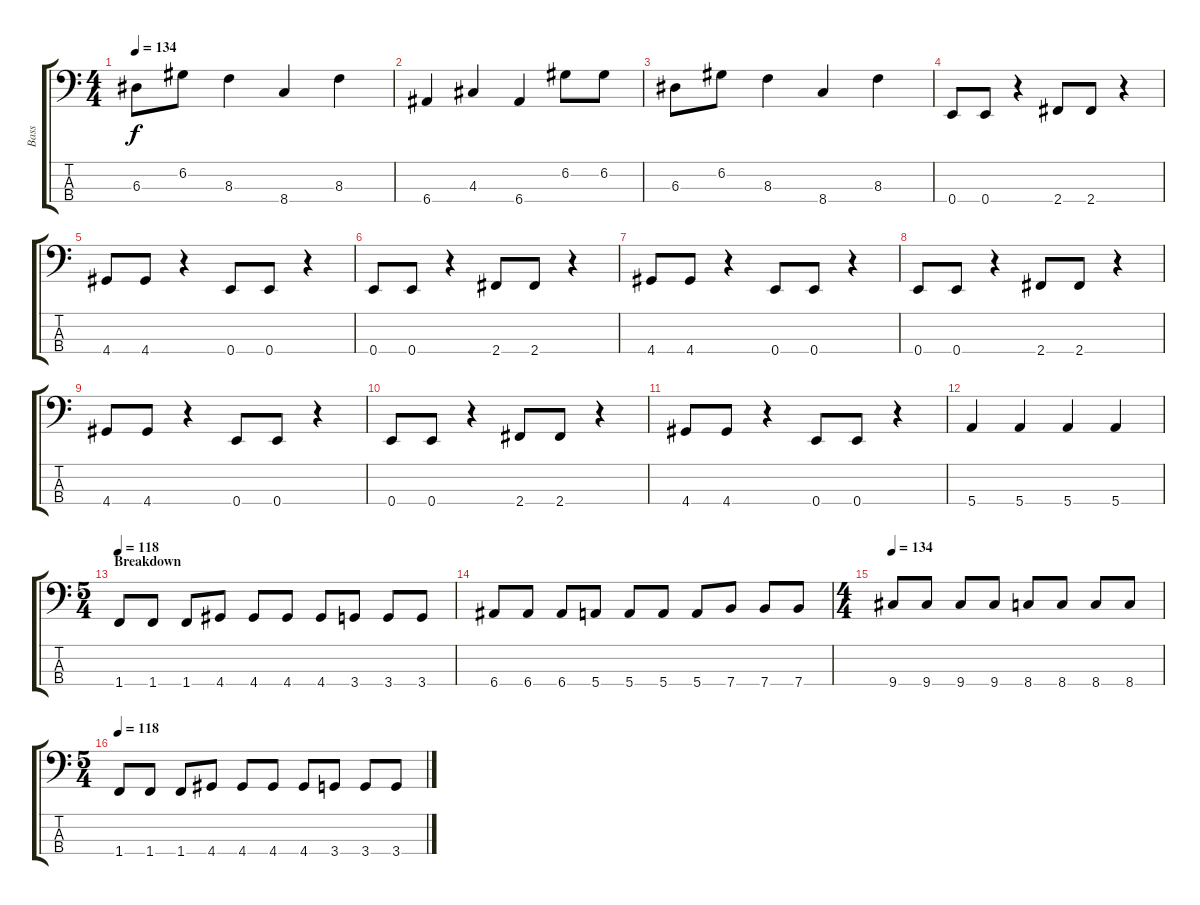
\track ("Bass" "Bass") {instrument electricbasspick}
\staff {score tabs}
\tuning (G2 D2 A1 E1) {hide}
\ts (4 4)
\tempo 134
\clef f4
\ks c
6.3.8{dy f} 6.2.8 8.3.4 8.4.4 8.3.4 |
6.4.4 4.3.4 6.4.4 6.2.8 6.2.8 |
6.3.8 6.2.8 8.3.4 8.4.4 8.3.4 |
0.4.8 0.4.8 r.4 2.4.8 2.4.8 r.4 |
4.4.8 4.4.8 r.4 0.4.8 0.4.8 r.4 |
0.4.8 0.4.8 r.4 2.4.8 2.4.8 r.4 |
4.4.8 4.4.8 r.4 0.4.8 0.4.8 r.4 |
0.4.8 0.4.8 r.4 2.4.8 2.4.8 r.4 |
4.4.8 4.4.8 r.4 0.4.8 0.4.8 r.4 |
0.4.8 0.4.8 r.4 2.4.8 2.4.8 r.4 |
4.4.8 4.4.8 r.4 0.4.8 0.4.8 r.4 |
5.4.4 5.4.4 5.4.4 5.4.4 |
\ts (5 4)
\section ("" "Breakdown")
\tempo 118
1.4.8 1.4.8 1.4.8 4.4.8 4.4.8 4.4.8 4.4.8 3.4.8 3.4.8 3.4.8 |
6.4.8 6.4.8 6.4.8 5.4.8 5.4.8 5.4.8 5.4.8 7.4.8 7.4.8 7.4.8 |
\ts (4 4)
\tempo 134
9.4.8 9.4.8 9.4.8 9.4.8 8.4.8 8.4.8 8.4.8 8.4.8 |
\ts (5 4)
\tempo 118
1.4.8 1.4.8 1.4.8 4.4.8 4.4.8 4.4.8 4.4.8 3.4.8 3.4.8 3.4.8
